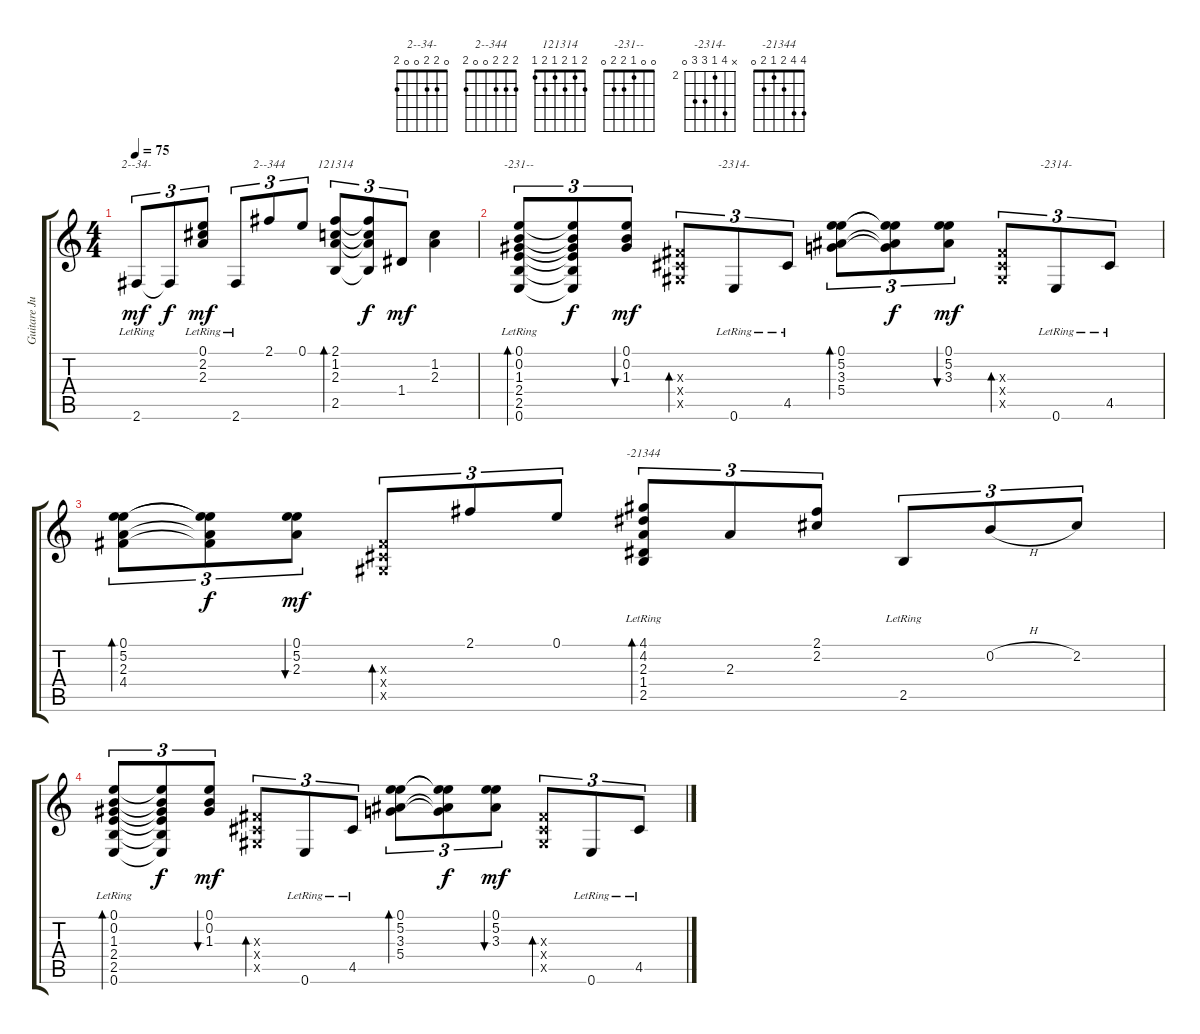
\track ("Guitare Juillet 2000" "Guitare Ju") {instrument acousticguitarnylon}
\staff {score tabs}
\tuning (E4 B3 G3 D3 A2 E2) {hide}
\chord ("2--34-" 0 2 2 0 0 2)
\chord ("2--344" 2 2 2 0 0 2)
\chord ("121314" 2 1 2 1 2 1)
\chord ("-231--" 0 0 1 2 2 0)
\chord ("-2314-" 0 5 3 5 4 0) {firstfret 3}
\chord ("-2314-" x 5 2 4 4 0) {firstfret 2}
\chord ("-21344" 4 4 2 1 2 0)
\ts (4 4)
\tempo 75
\clef g2
\ks c
2.6{lr}.8{tu (3 2) ch "2--34-" dy mf} 2.6{t}.8{tu (3 2) dy f} (0.1{lr} 2.2{lr} 2.3{lr}).8{tu (3 2) dy mf} 2.6{lr}.8{tu (3 2)} 2.1.8{tu (3 2) ch "2--344"} 0.1.8{tu (3 2)} (2.1 1.2 2.3 2.5).8{tu (3 2) bd 120 ch "121314"} (2.1{t} 1.2{t} 2.3{t} 2.5{t}).8{tu (3 2) dy f} 1.4.8{tu (3 2) dy mf} (1.2 2.3).4 |
(0.1 0.2 1.3 2.4 2.5 0.6{lr}).8{tu (3 2) bd 60 ch "-231--"} (0.1{t} 0.2{t} 1.3{t} 2.4{t} 2.5{t} 0.6{t}).8{tu (3 2) dy f} (0.1 0.2 1.3).8{tu (3 2) bu 60 dy mf} (-1.3{x} -1.4{x} -1.5{x}).8{tu (3 2) bd 30} 0.6{lr}.8{tu (3 2) ch "-2314-"} 4.5{lr}.8{tu (3 2)} (0.1 5.2 3.3 5.4).8{tu (3 2) bd 60} (0.1{t} 5.2{t} 3.3{t} 5.4{t}).8{tu (3 2) dy f} (0.1 5.2 3.3).8{tu (3 2) bu 60 dy mf} (-1.3{x} -1.4{x} -1.5{x}).8{tu (3 2) bd 30} 0.6{lr}.8{tu (3 2) ch "-2314-"} 4.5{lr}.8{tu (3 2)} |
(0.1 5.2 2.3 4.4).8{tu (3 2) bd 60} (0.1{t} 5.2{t} 2.3{t} 4.4{t}).8{tu (3 2) dy f} (0.1 5.2 2.3).8{tu (3 2) bu 60 dy mf} (-1.3{x} -1.4{x} -1.5{x}).8{tu (3 2) bd 30} 2.1.8{tu (3 2)} 0.1.8{tu (3 2)} (4.1 4.2 2.3 1.4{lr} 2.5{lr}).8{tu (3 2) bd 60 ch "-21344"} 2.3.8{tu (3 2)} (2.1 2.2).8{tu (3 2)} 2.5{lr}.8{tu (3 2)} 0.2{h}.8{tu (3 2)} 2.2.8{tu (3 2)} |
(0.1 0.2 1.3 2.4 2.5 0.6{lr}).8{tu (3 2) bd 60} (0.1{t} 0.2{t} 1.3{t} 2.4{t} 2.5{t} 0.6{t}).8{tu (3 2) dy f} (0.1 0.2 1.3).8{tu (3 2) bu 60 dy mf} (-1.3{x} -1.4{x} -1.5{x}).8{tu (3 2) bd 30} 0.6{lr}.8{tu (3 2)} 4.5{lr}.8{tu (3 2)} (0.1 5.2 3.3 5.4).8{tu (3 2) bd 60} (0.1{t} 5.2{t} 3.3{t} 5.4{t}).8{tu (3 2) dy f} (0.1 5.2 3.3).8{tu (3 2) bu 60 dy mf} (-1.3{x} -1.4{x} -1.5{x}).8{tu (3 2) bd 30} 0.6{lr}.8{tu (3 2)} 4.5{lr}.8{tu (3 2)}
